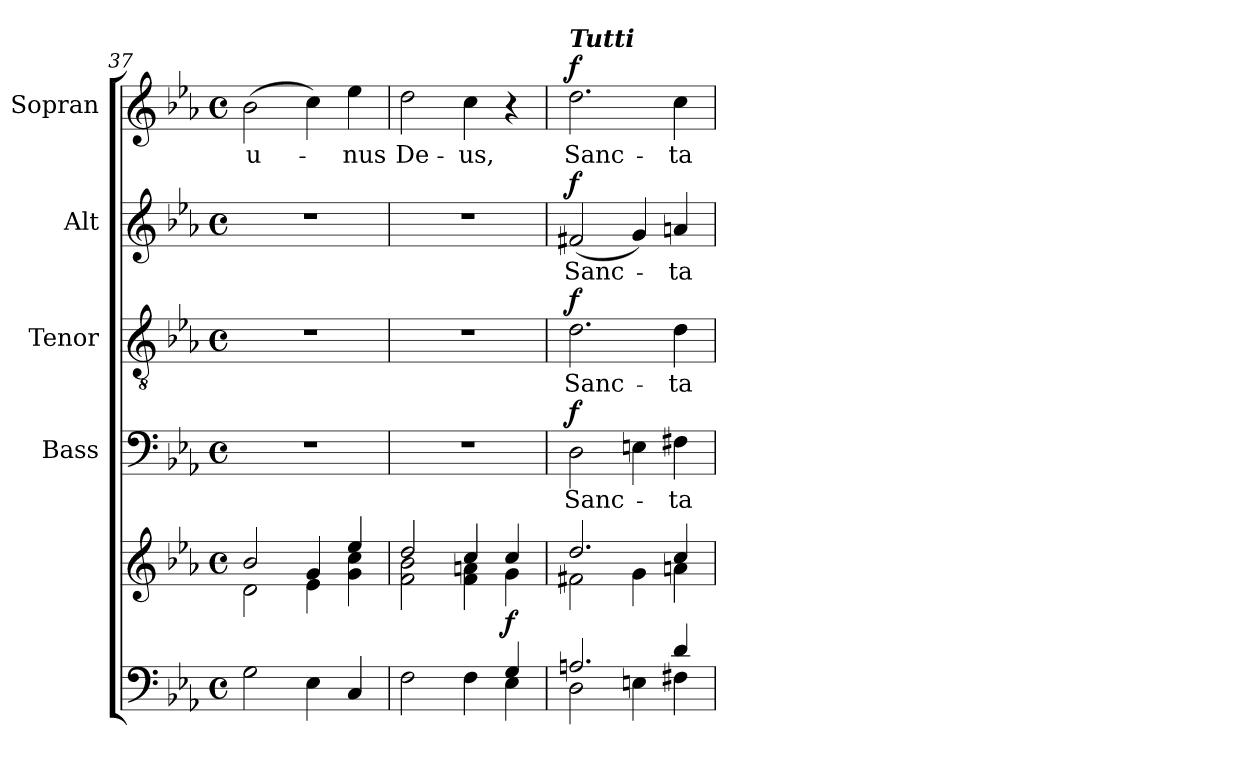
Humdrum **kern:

**kern	**kern	**dynam	**kern	**text	**dynam	**kern	**text	**dynam	**kern	**text	**dynam	**kern	**text	**dynam
*part5	*part5	*part5	*part4	*part4	*part4	*part3	*part3	*part3	*part2	*part2	*part2	*part1	*part1	*part1
*staff6	*staff5	*staff5/6	*staff4	*staff4	*staff4	*staff3	*staff3	*staff3	*staff2	*staff2	*staff2	*staff1	*staff1	*staff1
*	*	*	*I"Bass	*	*	*I"Tenor	*	*	*I"Alt	*	*	*I"Sopran	*	*
*	*	*	*I'B.	*	*	*I'T.	*	*	*I'A.	*	*	*I'S.	*	*
!!LO:LB:g=z
*clefF4	*clefG2	*	*clefF4	*	*	*clefGv2	*	*	*clefG2	*	*	*clefG2	*	*
*k[b-e-a-]	*k[b-e-a-]	*	*k[b-e-a-]	*	*	*k[b-e-a-]	*	*	*k[b-e-a-]	*	*	*k[b-e-a-]	*	*
*E-:	*E-:	*	*E-:	*	*	*E-:	*	*	*E-:	*	*	*E-:	*	*
*M4/4	*M4/4	*	*M4/4	*	*	*M4/4	*	*	*M4/4	*	*	*M4/4	*	*
*met(c)	*met(c)	*	*met(c)	*	*	*met(c)	*	*	*met(c)	*	*	*met(c)	*	*
=37	=37	=37	=37	=37	=37	=37	=37	=37	=37	=37	=37	=37	=37	=37
*	*^	*	*	*	*	*	*	*	*	*	*	*	*	*
!	!	!	!	!	!	!	!	!	!	!	!	!	!	!LO:LY:b	!
2G\	2b-/	2d\	.	1r	.	.	1r	.	.	1r	.	.	(>2b-\	u-	.
4E-\	4g/	4e-\	.	.	.	.	.	.	.	.	.	.	4cc\)	.	.
!	!	!	!	!	!	!	!	!	!	!	!	!	!	!LO:LY:b	!
4C/	4ee-/	4g\ 4cc\	.	.	.	.	.	.	.	.	.	.	4ee-\	-nus	.
=38	=38	=38	=38	=38	=38	=38	=38	=38	=38	=38	=38	=38	=38	=38	=38
*^	*	*	*	*	*	*	*	*	*	*	*	*	*	*	*
!	!	!	!	!	!	!	!	!	!	!	!	!	!	!	!LO:LY:b	!
2.ryy	2F\	2dd/	2f\ 2b-\	.	1r	.	.	1r	.	.	1r	.	.	2dd\	De-	.
!	!	!	!	!	!	!	!	!	!	!	!	!	!	!	!LO:LY:b	!
.	4F\	4cc/	4f\ 4an\	.	.	.	.	.	.	.	.	.	.	4cc\	-us,	.
!	!	!	!	!LO:DY:b	!	!	!	!	!	!	!	!	!	!	!	!
4G/	4E-\	4cc/	4g\	f	.	.	.	.	.	.	.	.	.	4r	.	.
=39	=39	=39	=39	=39	=39	=39	=39	=39	=39	=39	=39	=39	=39	=39	=39	=39
!	!	!	!	!	!	!	!	!	!	!	!	!	!	!LO:TX:a:Bi:t=Tutti	!	!
!	!	!	!	!	!	!LO:LY:b	!LO:DY:a	!	!LO:LY:b	!LO:DY:a	!	!LO:LY:b	!LO:DY:a	!	!LO:LY:b	!LO:DY:a
2.An/	2D\	2.dd/	2f#X\	.	2D\	Sanc-	f	2.d\	Sanc-	f	(<2f#X/	Sanc-	f	2.dd\	Sanc-	f
.	4En\	.	4g\	.	4En\	.	.	.	.	.	4g/)	.	.	.	.	.
!	!	!	!	!	!	!LO:LY:b	!	!	!LO:LY:b	!	!	!LO:LY:b	!	!	!LO:LY:b	!
4d/	4F#X\	4cc/	4an\	.	4F#X\	-ta	.	4d\	-ta	.	4an/	-ta	.	4cc\	-ta	.
*v	*v	*	*	*	*	*	*	*	*	*	*	*	*	*	*	*
*	*v	*v	*	*	*	*	*	*	*	*	*	*	*	*	*
=	=	=	=	=	=	=	=	=	=	=	=	=	=	=
*-	*-	*-	*-	*-	*-	*-	*-	*-	*-	*-	*-	*-	*-	*-
